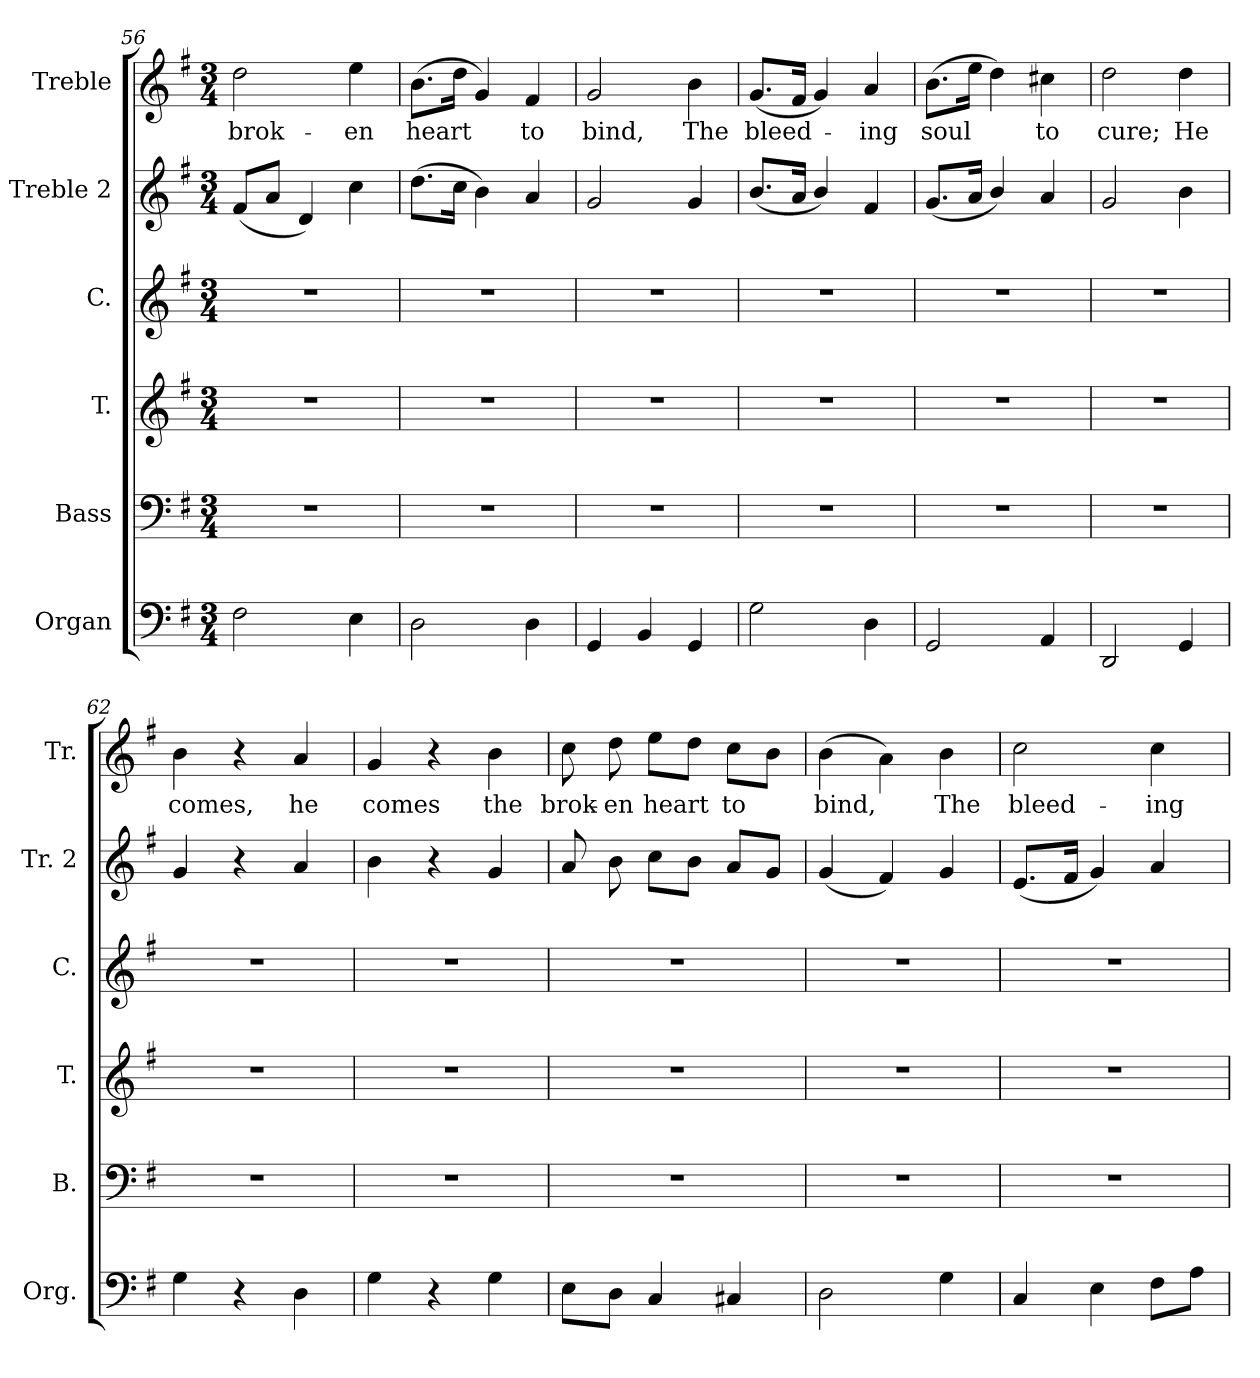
**kern	**kern	**kern	**kern	**kern	**kern	**text
*part6	*part5	*part4	*part3	*part2	*part1	*part1
*staff6	*staff5	*staff4	*staff3	*staff2	*staff1	*staff1
*I"Organ	*I"Bass	*I"T.	*I"C.	*I"Treble 2	*I"Treble	*
*I'Org.	*I'B.	*I'T.	*I'C.	*I'Tr. 2	*I'Tr.	*
*clefF4	*clefF4	*clefG2	*clefG2	*clefG2	*clefG2	*
*k[f#]	*k[f#]	*k[f#]	*k[f#]	*k[f#]	*k[f#]	*
*M3/4	*M3/4	*M3/4	*M3/4	*M3/4	*M3/4	*
=56	=56	=56	=56	=56	=56	=56
!	!	!	!	!	!	!LO:LY:b
2F#\	2.r	2.r	2.r	(<8f#/L	2dd\	brok-
.	.	.	.	8a/J	.	.
.	.	.	.	4d/)	.	.
!	!	!	!	!	!	!LO:LY:b
4E\	.	.	.	4cc\	4ee\	-en
=57	=57	=57	=57	=57	=57	=57
!	!	!	!	!	!	!LO:LY:b
2D\	2.r	2.r	2.r	(>8.dd\L	(>8.b\L	heart
.	.	.	.	16cc\Jk	16dd\Jk	.
.	.	.	.	4b\)	4g/)	.
!	!	!	!	!	!	!LO:LY:b
4D\	.	.	.	4a/	4f#/	to
=58	=58	=58	=58	=58	=58	=58
!	!	!	!	!	!	!LO:LY:b
4GG/	2.r	2.r	2.r	2g/	2g/	bind,
4BB/	.	.	.	.	.	.
!	!	!	!	!	!	!LO:LY:b
4GG/	.	.	.	4g/	4b\	The
=59	=59	=59	=59	=59	=59	=59
!	!	!	!	!	!	!LO:LY:b
2G\	2.r	2.r	2.r	(<8.b/L	(<8.g/L	bleed-
.	.	.	.	16a/Jk	16f#/Jk	.
.	.	.	.	4b/)	4g/)	.
!	!	!	!	!	!	!LO:LY:b
4D\	.	.	.	4f#/	4a/	-ing
=60	=60	=60	=60	=60	=60	=60
!	!	!	!	!	!	!LO:LY:b
2GG/	2.r	2.r	2.r	(<8.g/L	(>8.b\L	soul
.	.	.	.	16a/Jk	16ee\Jk	.
.	.	.	.	4b/)	4dd\)	.
!	!	!	!	!	!	!LO:LY:b
4AA/	.	.	.	4a/	4cc#X\	to
=61	=61	=61	=61	=61	=61	=61
!	!	!	!	!	!	!LO:LY:b
2DD/	2.r	2.r	2.r	2g/	2dd\	cure;
!	!	!	!	!	!	!LO:LY:b
4GG/	.	.	.	4b\	4dd\	He
=62	=62	=62	=62	=62	=62	=62
!	!	!	!	!	!	!LO:LY:b
4G\	2.r	2.r	2.r	4g/	4b\	comes,
4r	.	.	.	4r	4r	.
!	!	!	!	!	!	!LO:LY:b
4D\	.	.	.	4a/	4a/	he
=63	=63	=63	=63	=63	=63	=63
!	!	!	!	!	!	!LO:LY:b
4G\	2.r	2.r	2.r	4b\	4g/	comes
4r	.	.	.	4r	4r	.
!	!	!	!	!	!	!LO:LY:b
4G\	.	.	.	4g/	4b\	the
!!LO:LB:g=z
=64	=64	=64	=64	=64	=64	=64
!	!	!	!	!	!	!LO:LY:b
8E\L	2.r	2.r	2.r	8a/	8cc\	brok-
!	!	!	!	!	!	!LO:LY:b
8D\J	.	.	.	8b\	8dd\	-en
!	!	!	!	!	!	!LO:LY:b
4C/	.	.	.	8cc\L	8ee\L	heart
.	.	.	.	8b\J	8dd\J	.
!	!	!	!	!	!	!LO:LY:b
4C#X/	.	.	.	8a/L	8cc\L	to
.	.	.	.	8g/J	8b\J	.
=65	=65	=65	=65	=65	=65	=65
!	!	!	!	!	!	!LO:LY:b
2D\	2.r	2.r	2.r	(<4g/	(>4b\	bind,
.	.	.	.	4f#/)	4a\)	.
!	!	!	!	!	!	!LO:LY:b
4G\	.	.	.	4g/	4b\	The
=66	=66	=66	=66	=66	=66	=66
!	!	!	!	!	!	!LO:LY:b
4C/	2.r	2.r	2.r	(<8.e/L	2cc\	bleed-
.	.	.	.	16f#/Jk	.	.
4E\	.	.	.	4g/)	.	.
!	!	!	!	!	!	!LO:LY:b
8F#\L	.	.	.	4a/	4cc\	-ing
8A\J	.	.	.	.	.	.
=	=	=	=	=	=	=
*-	*-	*-	*-	*-	*-	*-
